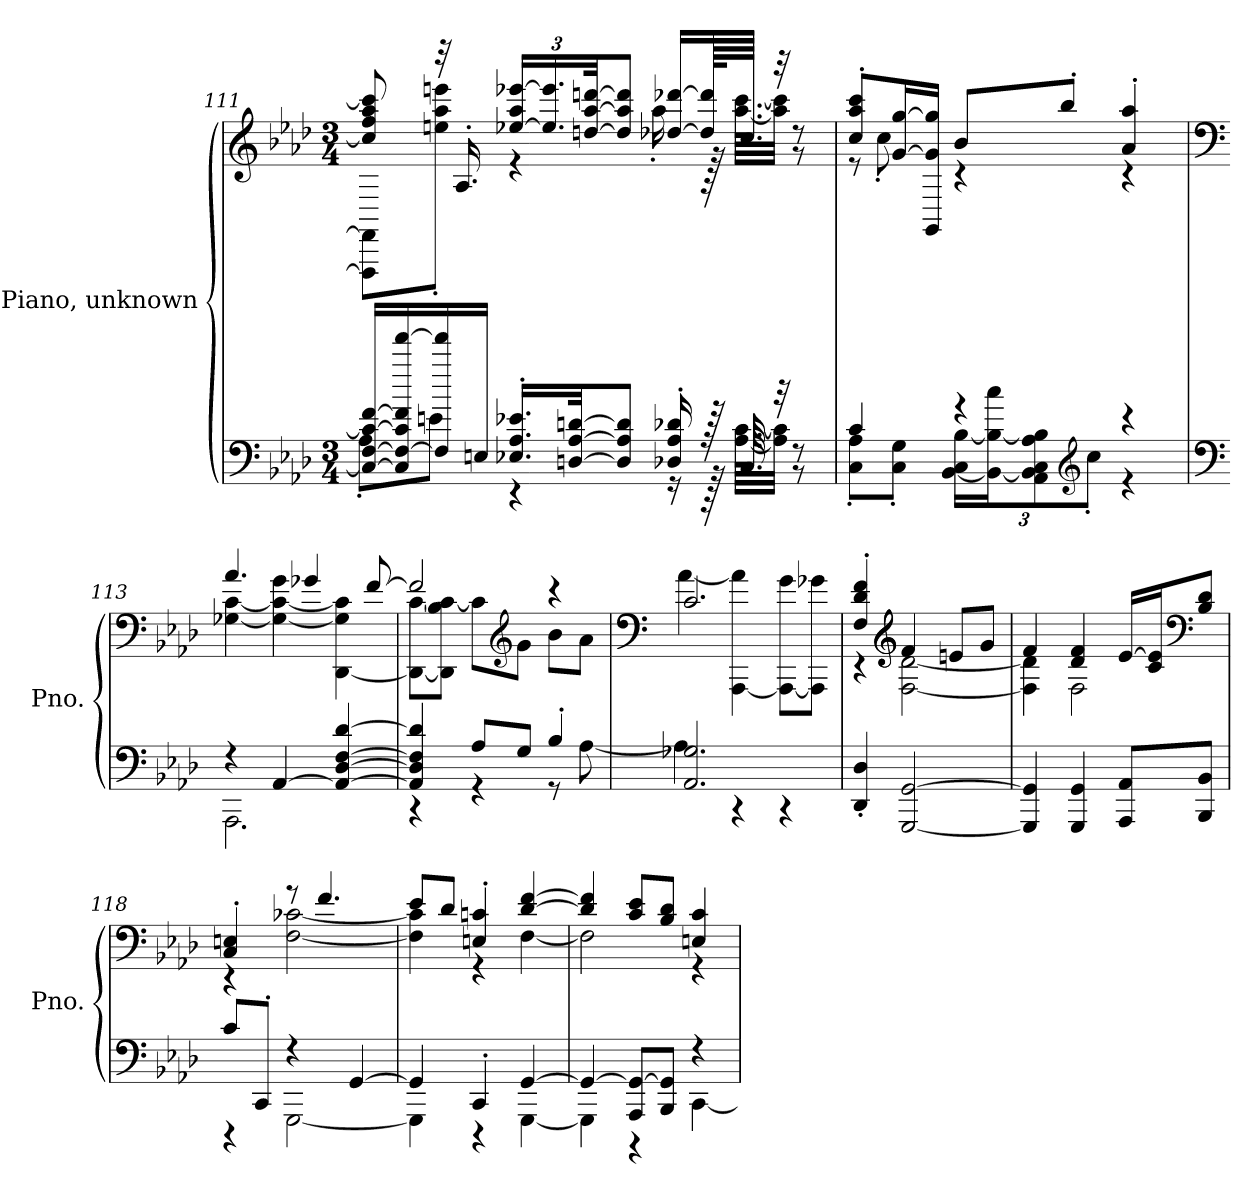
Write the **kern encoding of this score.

**kern	**kern
*part1	*part1
*staff2	*staff1
*I"Piano, unknown	*
*I'Pno.	*
*clefF4	*clefG2
*k[b-e-a-d-]	*k[b-e-a-d-]
*M3/4	*M3/4
=111	=111
*^	*^
16C/_ [16F/ 16c/_ [16f/LL	8A-'\L	8cc/] 8ff/ 8aa-/ 8ccc/]	8FFF\] 8FF\]L
16C/] 16F/_ 16c/] 16f/] [16fff/	.	.	.
16F/] 16fff/]	8en\J	32r	8een\' 8aa-\' 8eeen\'J
.	.	16.A-'/	.
16En/JJ	.	.	.
*	*	*Xbrackettup	*
16.E-X/' 16.A-/' 16.e-X/'LL	4r	[24ee-X/ 24aa-/ [24eee-X/LL	4r
.	.	24.ee-/] 24.eee-/]	.
[32Dn/ [32A-/ [32dn/JK	.	.	.
.	.	[48ddn/ [48aa-/ [48dddn/JK	.
8D/] 8A-/] 8d/]J	.	8dd/] 8aa-/] 8ddd/]J	.
16D-X/' 16A-/' 16d-X/'	16r	[16dd-X/ [16ddd-X/LL	16aa-'\
128r	128r	128dd-/] 128ddd-/]KLL	128r
64.C/	[64.A-\ [64.c\KLLL	64.cc/JJJJ	[64.aa-\ [64.ccc\KLLL
32r	32A-\] 32c\]JJJ	32r	32aa-\] 32ccc\]JJJ
8r	8r	8r	8r
!!LO:LB:g=z	!!
=112	=112	=112	=112
4c/	8C\' 8A-\'L	8cc/' 8aa-/' 8ccc/'L	8r
.	8C\' 8G\'J	[16g/ [16gg/L	8cc'\
.	.	16GG/ 16g/] 16gg/]JJ	.
*	*Xbrackettup	*	*
4r	[24BB-\ 24C\ [24B-\LL	8b-/L	4r
.	24BB-\_ 24B-\_ 24cc\J	.	.
.	12AA-\ 12BB-\] 12C\ 12A-\ 12B-\]	.	.
.	.	8bb-'/J	.
*clefG2	*	*	*
.	12cc'\J	.	.
4r	4r	4a-/' 4aa-/'	4r
=113	=113	=113	=113
*clefF4	*	*clefF4	*
4r	2.AAA-\	4.a-/	[4G-X\ [4c\
[4AA-/	.	.	4G-\_ 4c\_ 4g\
.	.	4g-X/	.
4AA-/_ [4D-/ [4F/ [4d-/	.	.	[4DD-\ 4G-\] 4c\]
.	.	[8f/	.
=114	=114	=114	=114
4AA-/] 4D-/] 4F/] 4d-/]	4r	2f/]	8DD-\_ [8c\L
.	.	.	8DD-\] 8B-\ 8c\_J
8A-/L	4r	.	8c\L]
*	*	*clefG2	*
8G/J	.	.	8g\J
4B-'/	8r	4r	8b-\L
.	[8A-\	.	8a-\J
=115	=115	=115	=115
*	*	*clefF4	*
2.AA-/ 2.G-X/	4A-\]	2.c/	[4a-\
.	4r	.	[4AAA-\ 4a-\]
.	4r	.	8AAA-\_ 8g\L
.	.	.	8AAA-\] 8g-X\J
*v	*v	*	*
!!LO:LB:g=z	!!
=116	=116	=116
4DD-/' 4D-/'	4F/' 4d-/' 4f/'	4r
*	*clefG2	*
[2GGG/ [2GG/	4f/	[2F\ [2d-\
.	8en/L	.
.	8g/J	.
=117	=117	=117
4GGG/] 4GG/]	4f/	4F\] 4d-\]
4GGG/ 4GG/	4d-/ 4f/	2F\
8AAA-/ 8AA-/L	[16e-/LL	.
.	16c/ 16e-/]J	.
*	*clefF4	*
8BBB-/ 8BB-/J	8B-/ 8d-/J	.
=118	=118	=118
*^	*	*
8c/L	4r	4C/' 4En/'	4r
8CC'/J	.	.	.
4r	[2GGG\	8r	[2F\ [2c-X\
.	.	4.f/	.
[4GG/	.	.	.
=119	=119	=119	=119
4GG/]	4GGG\]	8e-/L	4F\] 4c-\]
.	.	8d-/J	.
4CC'/	4r	4En/' 4cn/'	4r
[4GG/	[4GGG\	[4d-/ [4f/	[4F\
=120	=120	=120	=120
4GG/_	4GGG\]	4d-/] 4f/]	2F\]
8AAA-/ 8GG/_L	4r	8c/ 8e-/L	.
8BBB-/ 8GG/]J	.	8B-/ 8d-/J	.
4r	[4CC\	4En/ 4c/	4r
*v	*v	*	*
*	*v	*v
=	=
*-	*-
